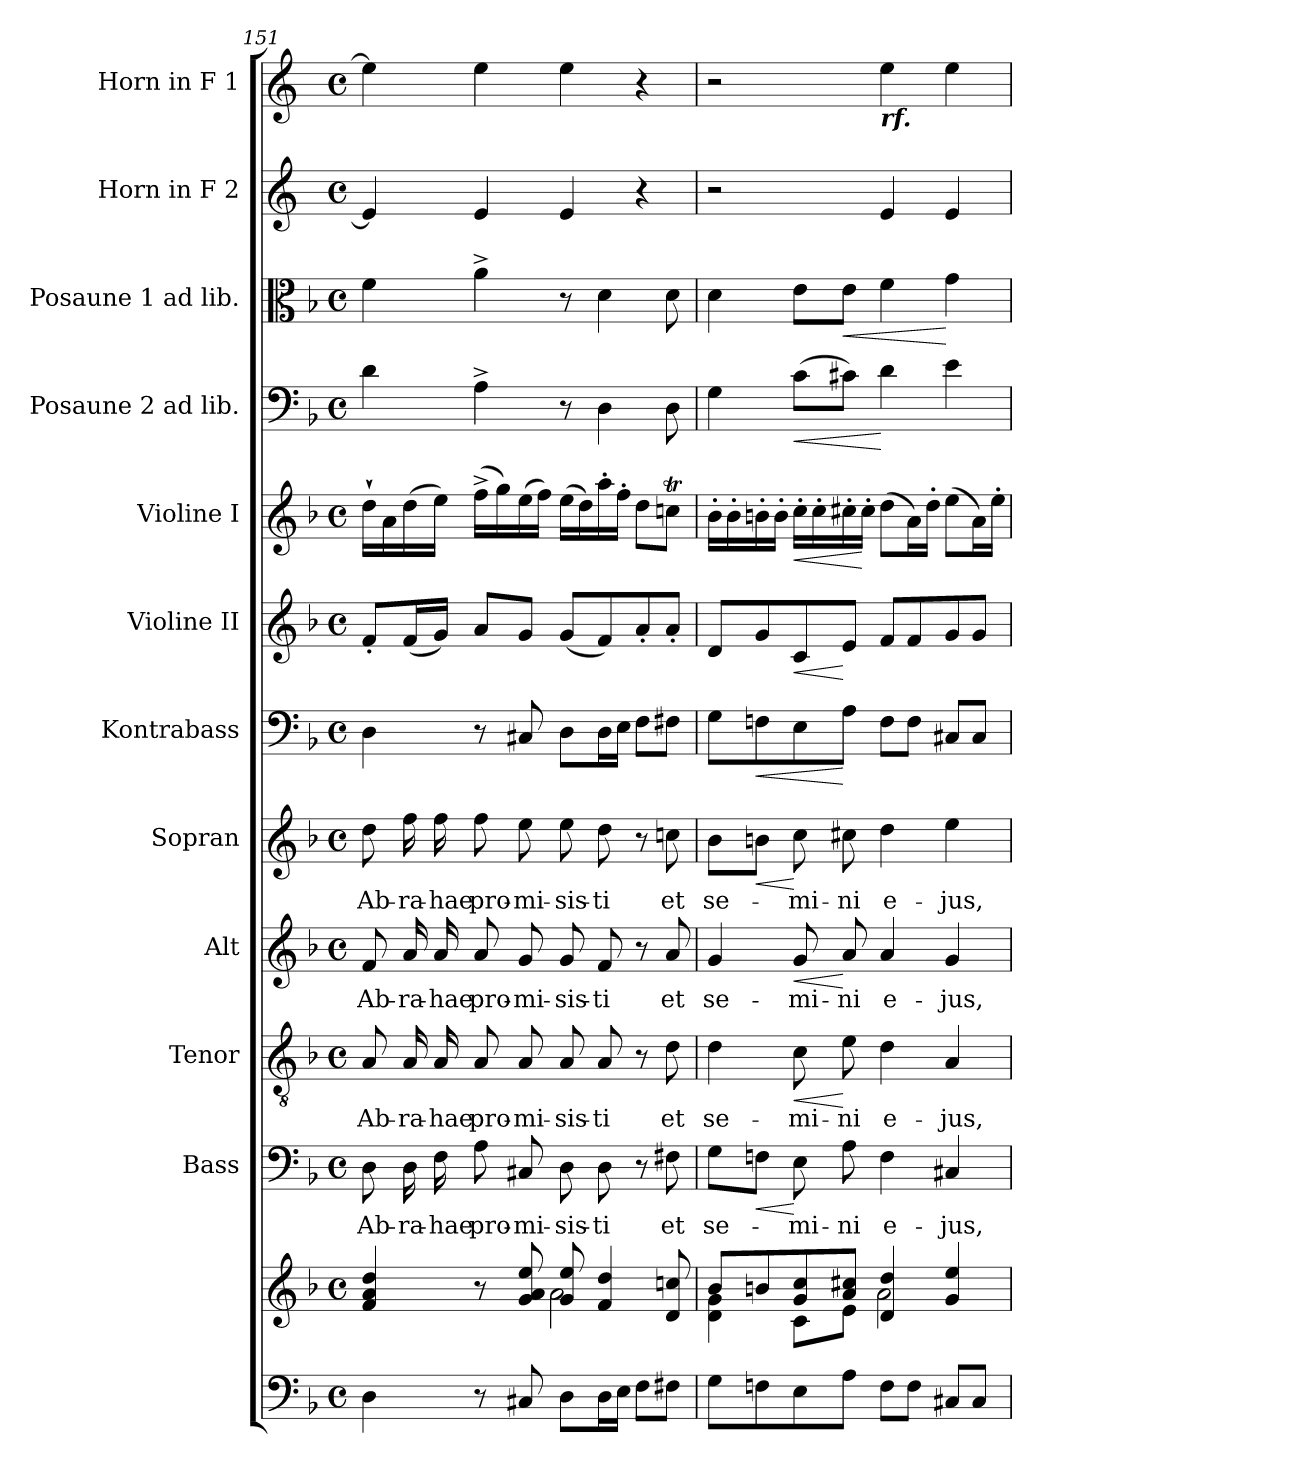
**kern	**kern	**dynam	**kern	**text	**dynam	**kern	**text	**dynam	**kern	**text	**dynam	**kern	**text	**dynam	**kern	**dynam	**kern	**dynam	**kern	**dynam	**kern	**dynam	**kern	**dynam	**kern	**kern
*part12	*part12	*part12	*part11	*part11	*part11	*part10	*part10	*part10	*part9	*part9	*part9	*part8	*part8	*part8	*part7	*part7	*part6	*part6	*part5	*part5	*part4	*part4	*part3	*part3	*part2	*part1
*staff13	*staff12	*staff12/13	*staff11	*staff11	*staff11	*staff10	*staff10	*staff10	*staff9	*staff9	*staff9	*staff8	*staff8	*staff8	*staff7	*staff7	*staff6	*staff6	*staff5	*staff5	*staff4	*staff4	*staff3	*staff3	*staff2	*staff1
*	*	*	*I"Bass	*	*	*I"Tenor	*	*	*I"Alt	*	*	*I"Sopran	*	*	*I"Kontrabass	*	*I"Violine II	*	*I"Violine I	*	*I"Posaune 2 ad lib.	*	*I"Posaune 1 ad lib.	*	*I"Horn in F 2	*I"Horn in F 1
*	*	*	*I'B.	*	*	*I'T.	*	*	*I'A.	*	*	*I'S.	*	*	*I'Kb.	*	*I'Vl. II	*	*I'Vl. I	*	*I'Pos. 2	*	*I'Pos. 1	*	*I'Hrn. F 2	*I'Hrn. F 1
*clefF4	*clefG2	*	*clefF4	*	*	*clefGv2	*	*	*clefG2	*	*	*clefG2	*	*	*clefF4	*	*clefG2	*	*clefG2	*	*clefF4	*	*clefC3	*	*clefG2	*clefG2
*	*	*	*	*	*	*	*	*	*	*	*	*	*	*	*ITrd7c12	*	*	*	*	*	*	*	*	*	*ITrd4c7	*ITrd4c7
*k[b-]	*k[b-]	*	*k[b-]	*	*	*k[b-]	*	*	*k[b-]	*	*	*k[b-]	*	*	*k[b-]	*	*k[b-]	*	*k[b-]	*	*k[b-]	*	*k[b-]	*	*k[b-]	*k[b-]
*F:	*F:	*	*F:	*	*	*F:	*	*	*F:	*	*	*F:	*	*	*F:	*	*F:	*	*F:	*	*F:	*	*F:	*	*F:	*F:
*M4/4	*M4/4	*	*M4/4	*	*	*M4/4	*	*	*M4/4	*	*	*M4/4	*	*	*M4/4	*	*M4/4	*	*M4/4	*	*M4/4	*	*M4/4	*	*M4/4	*M4/4
*met(c)	*met(c)	*	*met(c)	*	*	*met(c)	*	*	*met(c)	*	*	*met(c)	*	*	*met(c)	*	*met(c)	*	*met(c)	*	*met(c)	*	*met(c)	*	*met(c)	*met(c)
=151	=151	=151	=151	=151	=151	=151	=151	=151	=151	=151	=151	=151	=151	=151	=151	=151	=151	=151	=151	=151	=151	=151	=151	=151	=151	=151
*	*^	*	*	*	*	*	*	*	*	*	*	*	*	*	*	*	*	*	*	*	*	*	*	*	*	*
!	!	!	!	!	!LO:LY:b	!	!	!LO:LY:b	!	!	!LO:LY:b	!	!	!LO:LY:b	!	!	!	!	!	!	!	!	!	!	!	!	!
4D\	4f/ 4a/ 4dd/	2ryy	.	8D\	Ab-	.	8A/	Ab-	.	8f/	Ab-	.	8dd\	Ab-	.	4DD\	.	8f'</L	.	16dd`>\LL	.	4d\	.	4f\	.	4A/]	4a\]
.	.	.	.	.	.	.	.	.	.	.	.	.	.	.	.	.	.	.	.	16a\	.	.	.	.	.	.	.
!	!	!	!	!	!LO:LY:b	!	!	!LO:LY:b	!	!	!LO:LY:b	!	!	!LO:LY:b	!	!	!	!	!	!	!	!	!	!	!	!	!
.	.	.	.	16D\	-ra-	.	16A/	-ra-	.	16a/	-ra-	.	16ff\	-ra-	.	.	.	(<16f/L	.	(>16dd\	.	.	.	.	.	.	.
!	!	!	!	!	!LO:LY:b	!	!	!LO:LY:b	!	!	!LO:LY:b	!	!	!LO:LY:b	!	!	!	!	!	!	!	!	!	!	!	!	!
.	.	.	.	16F\	-hae	.	16A/	-hae	.	16a/	-hae	.	16ff\	-hae	.	.	.	16g/JJ)	.	16ee\JJ)	.	.	.	.	.	.	.
!	!	!	!	!	!LO:LY:b	!	!	!LO:LY:b	!	!	!LO:LY:b	!	!	!LO:LY:b	!	!	!	!	!	!	!	!	!	!	!	!	!
8r	8r	.	.	8A\	pro-	.	8A/	pro-	.	8a/	pro-	.	8ff\	pro-	.	8r	.	8a/L	.	(>16ff^>\LL	.	4A^>\	.	4a^>\	.	4A/	4a\
.	.	.	.	.	.	.	.	.	.	.	.	.	.	.	.	.	.	.	.	16gg\)	.	.	.	.	.	.	.
!	!	!	!	!	!LO:LY:b	!	!	!LO:LY:b	!	!	!LO:LY:b	!	!	!LO:LY:b	!	!	!	!	!	!	!	!	!	!	!	!	!
8C#X/	8g/ 8a/ 8ee/	.	.	8C#X/	-mi-	.	8A/	-mi-	.	8g/	-mi-	.	8ee\	-mi-	.	8CC#X/	.	8g/J	.	(>16ee\	.	.	.	.	.	.	.
.	.	.	.	.	.	.	.	.	.	.	.	.	.	.	.	.	.	.	.	16ff\JJ)	.	.	.	.	.	.	.
!	!	!	!	!	!LO:LY:b	!	!	!LO:LY:b	!	!	!LO:LY:b	!	!	!LO:LY:b	!	!	!	!	!	!	!	!	!	!	!	!	!
8D\L	8g/ 8ee/	2a\	.	8D\	-sis-	.	8A/	-sis-	.	8g/	-sis-	.	8ee\	-sis-	.	8DD\L	.	(<8g/L	.	(>16ee\LL	.	8r	.	8r	.	4A/	4a\
.	.	.	.	.	.	.	.	.	.	.	.	.	.	.	.	.	.	.	.	16dd\)	.	.	.	.	.	.	.
!	!	!	!	!	!LO:LY:b	!	!	!LO:LY:b	!	!	!LO:LY:b	!	!	!LO:LY:b	!	!	!	!	!	!	!	!	!LO:DY:b	!	!	!	!
16D\L	4f/ 4dd/	.	.	8D\	-ti	.	8A/	-ti	.	8f/	-ti	.	8dd\	-ti	.	16DD\L	.	8f/)	.	16aa'>\	.	4D\	pf	4d\	.	.	.
16E\JJ	.	.	.	.	.	.	.	.	.	.	.	.	.	.	.	16EE\JJ	.	.	.	16ff'>\JJ	.	.	.	.	.	.	.
8F\L	.	.	.	8r	.	.	8r	.	.	8r	.	.	8r	.	.	8FF\L	.	8a'</	.	8dd\L	.	.	.	.	.	4r	4r
!	!	!	!	!	!LO:LY:b	!	!	!LO:LY:b	!	!	!LO:LY:b	!	!	!LO:LY:b	!	!	!	!	!	!	!	!	!	!	!	!	!
8F#X\J	8d/ 8ccn/	.	.	8F#X\	et	.	8d\	et	.	8a/	et	.	8ccn\	et	.	8FF#X\J	.	8a'</J	.	8ccnT\J	.	8D\	.	8d\	.	.	.
=152	=152	=152	=152	=152	=152	=152	=152	=152	=152	=152	=152	=152	=152	=152	=152	=152	=152	=152	=152	=152	=152	=152	=152	=152	=152	=152	=152
!	!	!	!	!	!LO:LY:b	!	!	!LO:LY:b	!	!	!LO:LY:b	!	!	!LO:LY:b	!	!	!	!	!	!	!	!	!	!	!	!	!
8G\L	8b-/L	4d\ 4g\	.	8G\L	se-	.	4d\	se-	.	4g/	se-	.	8b-\L	se-	.	8GG\L	.	8d/L	.	16b-'>\LL	.	4G\	.	4d\	.	2r	2r
.	.	.	.	.	.	.	.	.	.	.	.	.	.	.	.	.	.	.	.	16b-'>\	.	.	.	.	.	.	.
!	!	!	!	!	!	!LO:HP:b	!	!	!	!	!	!	!	!	!LO:HP:b	!	!LO:HP:b	!	!	!	!	!	!	!	!	!	!
8Fn\	8bn/	.	.	8Fn\J	.	<	.	.	.	.	.	.	8bn\J	.	<	8FFn\	<	8g/	.	16bn'>\	.	.	.	.	.	.	.
.	.	.	.	.	.	.	.	.	.	.	.	.	.	.	.	.	.	.	.	16b'>\JJ	.	.	.	.	.	.	.
!	!	!	!	!	!LO:LY:b	!	!	!LO:LY:b	!LO:HP:b	!	!LO:LY:b	!LO:HP:b	!	!LO:LY:b	!	!	!	!	!LO:HP:b	!	!LO:HP:b	!	!LO:HP:b	!	!	!	!
8E\	8g/ 8cc/	8c\L	.	8E\	-mi-	[	8c\	-mi-	<	8g/	-mi-	<	8cc\	-mi-	[	8EE\	.	8c/	<	16cc'>\LL	<	(>8c\L	<	8e\L	.	.	.
.	.	.	.	.	.	.	.	.	.	.	.	.	.	.	.	.	.	.	.	16cc'>\	.	.	.	.	.	.	.
!	!	!	!	!	!LO:LY:b	!	!	!LO:LY:b	!	!	!LO:LY:b	!	!	!LO:LY:b	!	!	!	!	!	!	!	!	!	!	!LO:HP:b	!	!
8A\J	8a/ 8cc#X/J	8e\J	.	8A\	-ni	.	8e\	-ni	[	8a/	-ni	[	8cc#X\	-ni	.	8AA\J	[	8e/J	[	16cc#X'>\	.	8c#X\J)	.	8e\J	<	.	.
.	.	.	.	.	.	.	.	.	.	.	.	.	.	.	.	.	.	.	.	16cc#'>\JJ	[	.	.	.	.	.	.
!	!	!	!	!	!	!	!	!	!	!	!	!	!	!	!	!	!	!	!	!	!	!	!	!	!	!	!LO:TX:b:Bi:t=rf.
!	!	!	!	!	!LO:LY:b	!LO:DY:a	!	!LO:LY:b	!LO:DY:a	!	!LO:LY:b	!LO:DY:a	!	!LO:LY:b	!LO:DY:a	!	!LO:DY:b	!	!LO:DY:b	!	!	!	!	!	!	!	!
8F\L	4d/ 4dd/	2a\	.	4F\	e-	pf	4d\	e-	pf	4a/	e-	pf	4dd\	e-	pf	8FF\L	pf	8f/L	pf	(>8dd\L	.	4d\	[	4f\	.	4A/	4a\
!	!	!	!LO:DY:a=2	!	!	!	!	!	!	!	!	!	!	!	!	!	!	!	!	!	!	!	!	!	!	!	!
8F\J	.	.	pf	.	.	.	.	.	.	.	.	.	.	.	.	8FF\J	.	8f/	.	16a\L)	.	.	.	.	.	.	.
.	.	.	.	.	.	.	.	.	.	.	.	.	.	.	.	.	.	.	.	16dd'>\JJ	.	.	.	.	.	.	.
!	!	!	!	!	!LO:LY:b	!	!	!LO:LY:b	!	!	!LO:LY:b	!	!	!LO:LY:b	!	!	!	!	!	!	!	!	!	!	!	!	!
8C#X/L	4g/ 4ee/	.	.	4C#X/	-jus,	.	4A/	-jus,	.	4g/	-jus,	.	4ee\	-jus,	.	8CC#X/L	.	8g/	.	(>8ee\L	.	4e\	.	4g\	[	4A/	4a\
8C#/J	.	.	.	.	.	.	.	.	.	.	.	.	.	.	.	8CC#/J	.	8g/J	.	16a\L)	.	.	.	.	.	.	.
.	.	.	.	.	.	.	.	.	.	.	.	.	.	.	.	.	.	.	.	16ee'>\JJ	.	.	.	.	.	.	.
*	*v	*v	*	*	*	*	*	*	*	*	*	*	*	*	*	*	*	*	*	*	*	*	*	*	*	*	*
=	=	=	=	=	=	=	=	=	=	=	=	=	=	=	=	=	=	=	=	=	=	=	=	=	=	=
*-	*-	*-	*-	*-	*-	*-	*-	*-	*-	*-	*-	*-	*-	*-	*-	*-	*-	*-	*-	*-	*-	*-	*-	*-	*-	*-
